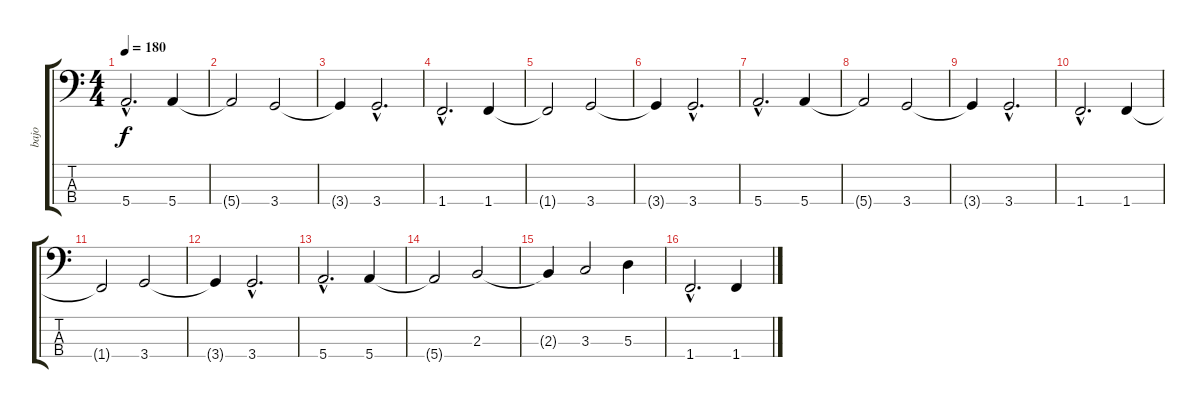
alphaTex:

\track ("bajo" "bajo") {instrument electricbasspick}
\staff {score tabs}
\tuning (G2 D2 A1 E1) {hide}
\ts (4 4)
\tempo 180
\clef f4
\ks c
5.4{hac}.2{d dy f} 5.4.4 |
5.4{t}.2 3.4.2 |
3.4{t}.4 3.4{hac}.2{d} |
1.4{hac}.2{d} 1.4.4 |
1.4{t}.2 3.4.2 |
3.4{t}.4 3.4{hac}.2{d} |
5.4{hac}.2{d} 5.4.4 |
5.4{t}.2 3.4.2 |
3.4{t}.4 3.4{hac}.2{d} |
1.4{hac}.2{d} 1.4.4 |
1.4{t}.2 3.4.2 |
3.4{t}.4 3.4{hac}.2{d} |
5.4{hac}.2{d} 5.4.4 |
5.4{t}.2 2.3.2 |
2.3{t}.4 3.3.2 5.3.4 |
1.4{hac}.2{d} 1.4.4
